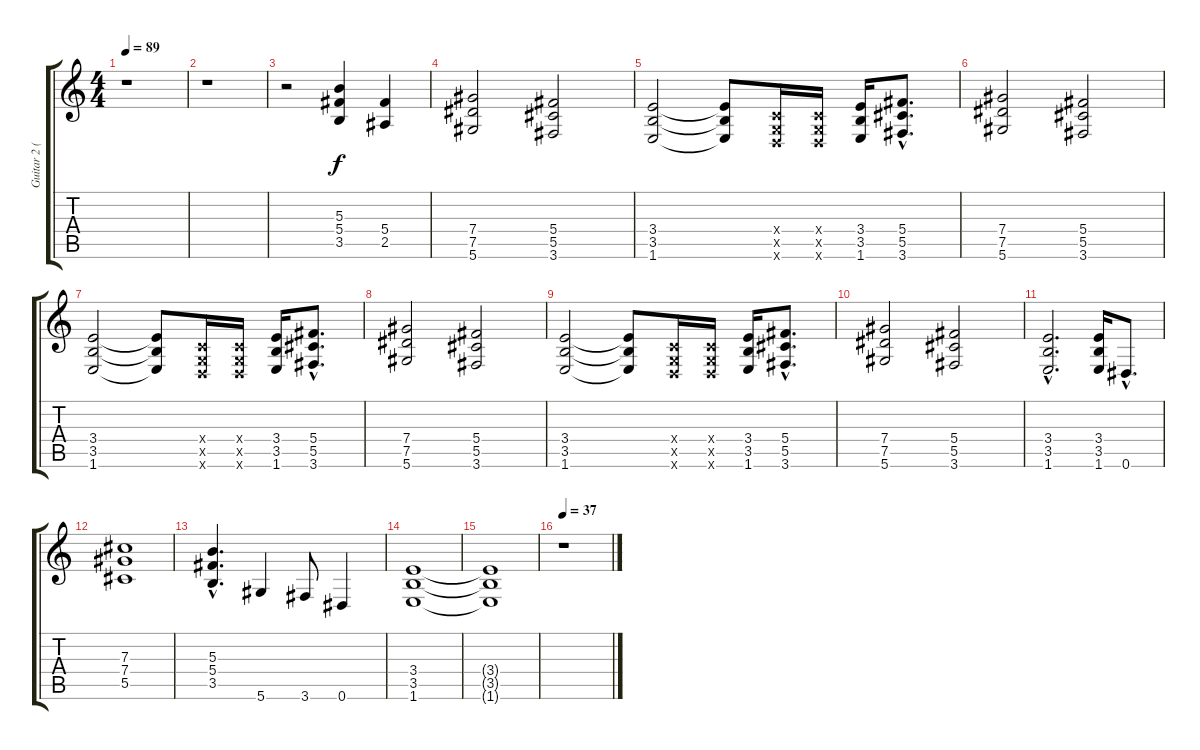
\track ("Guitar 2 (Gilbey)" "Guitar 2 (") {instrument overdrivenguitar}
\staff {score tabs}
\tuning (Eb4 Bb3 Gb3 Db3 Ab2 Eb2) {hide}
\ts (4 4)
\tempo 89
\clef g2
\ks c
r.1{dy f} |
r.1 |
r.2 (5.3 5.4 3.5).4 (5.4 2.5).4 |
(7.4 7.5 5.6).2 (5.4 5.5 3.6).2 |
(3.4 3.5 1.6).2 (3.4{t} 3.5{t} 1.6{t}).8 (-1.4{x} -1.5{x} -1.6{x}).16 (-1.4{x} -1.5{x} -1.6{x}).16 (3.4 3.5 1.6).16 (5.4{hac} 5.5{hac} 3.6{hac}).8{d} |
(7.4 7.5 5.6).2 (5.4 5.5 3.6).2 |
(3.4 3.5 1.6).2 (3.4{t} 3.5{t} 1.6{t}).8 (-1.4{x} -1.5{x} -1.6{x}).16 (-1.4{x} -1.5{x} -1.6{x}).16 (3.4 3.5 1.6).16 (5.4{hac} 5.5{hac} 3.6{hac}).8{d} |
(7.4 7.5 5.6).2 (5.4 5.5 3.6).2 |
(3.4 3.5 1.6).2 (3.4{t} 3.5{t} 1.6{t}).8 (-1.4{x} -1.5{x} -1.6{x}).16 (-1.4{x} -1.5{x} -1.6{x}).16 (3.4 3.5 1.6).16 (5.4{hac} 5.5{hac} 3.6{hac}).8{d} |
(7.4 7.5 5.6).2 (5.4 5.5 3.6).2 |
(3.4{hac} 3.5{hac} 1.6{hac}).2{d} (3.4 3.5 1.6).16 0.6{hac}.8{d} |
(7.3 7.4 5.5).1 |
(5.3{hac} 5.4{hac} 3.5{hac}).4{d} 5.6.4 3.6.8 0.6.4 |
(3.4 3.5 1.6).1 |
(3.4{t} 3.5{t} 1.6{t}).1 |
\tempo 37
r.1
